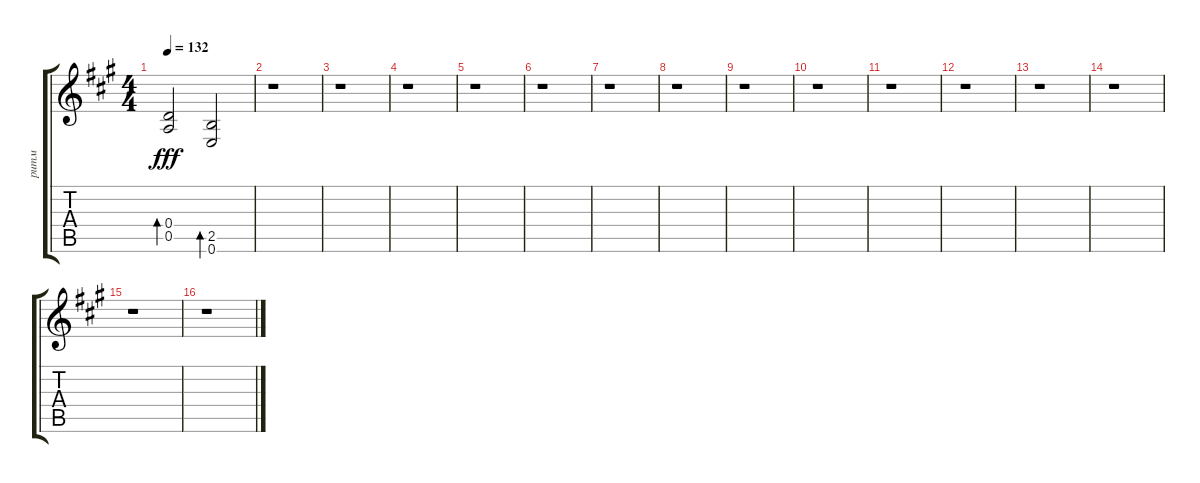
\track ("ритм" "ритм") {instrument acousticguitarsteel}
\staff {score tabs}
\tuning (E4 B3 G3 D3 A2 E2) {hide}
\ts (4 4)
\tempo 132
\clef g2
\ks f#minor
(0.4 0.5).2{bd 60 dy fff} (2.5 0.6).2{bd 60} |
r.1 |
r.1 |
r.1 |
r.1 |
r.1 |
r.1 |
r.1 |
r.1 |
r.1 |
r.1 |
r.1 |
r.1 |
r.1 |
r.1 |
r.1
